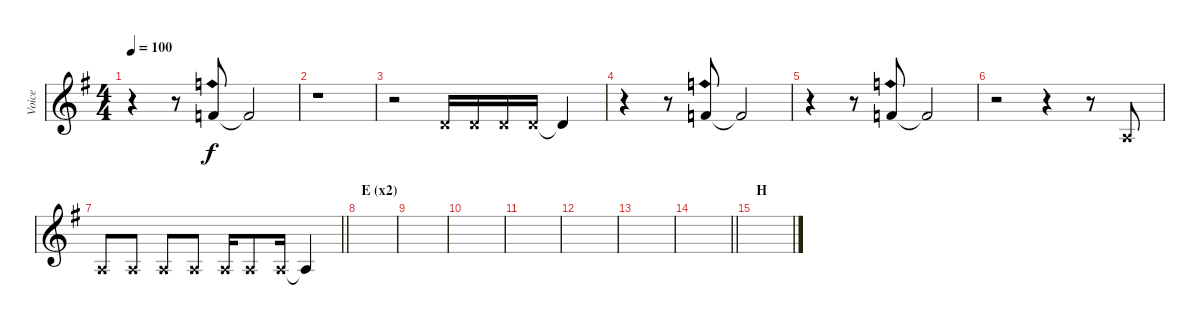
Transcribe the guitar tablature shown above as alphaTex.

\track ("Voice" "Voice") {instrument lead6voice}
\staff {score}
\tuning (D4 A3 F3 C3 G2 D2) {hide}
\ts (4 4)
\tempo 100
\clef g2
\ks g
r.4{dy f} r.8 3.1{sh 12}.8 3.1{t}.2 |
r.1 |
r.2 0.1{x}.16 0.1{x}.16 0.1{x}.16 0.1{x}.16 0.1{t}.4 |
r.4 r.8 3.1{sh 12}.8 3.1{t}.2 |
r.4 r.8 3.1{sh 12}.8 3.1{t}.2 |
r.2 r.4 r.8 0.2{x}.8 |
\barLineRight lightlight
0.2{x}.8 0.2{x}.8 0.2{x}.8 0.2{x}.8 0.2{x}.16 0.2{x}.8 0.2{x}.16 0.2{t}.4 |
\section ("" "E (x2)")
|
|
|
|
|
|
\barLineRight lightlight
|
\section ("" "H")
